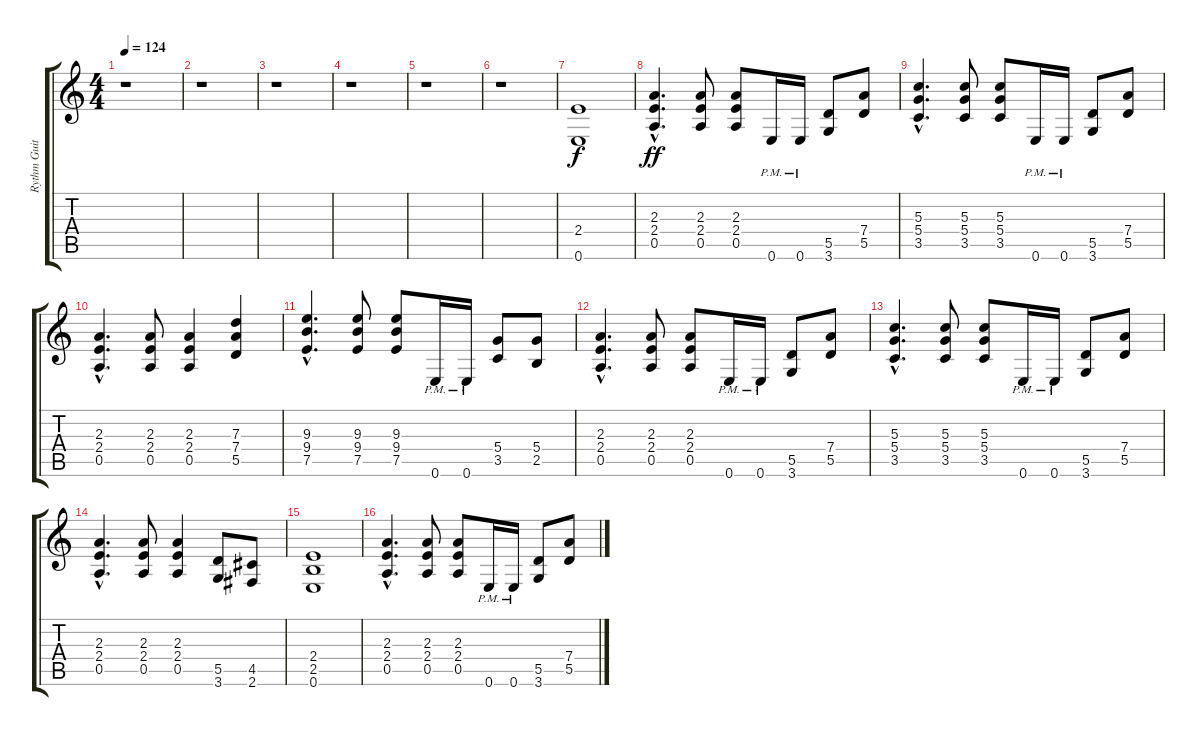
\track ("Rythm Guitar ( Distortion )" "Rythm Guit") {instrument distortionguitar}
\staff {score tabs}
\tuning (E4 B3 G3 D3 A2 E2) {hide}
\ts (4 4)
\tempo 124
\clef g2
\ks c
r.1{dy f} |
r.1 |
r.1 |
r.1 |
r.1 |
r.1 |
(2.4 0.6).1 |
(2.3{hac} 2.4{hac} 0.5{hac}).4{d dy ff} (2.3 2.4 0.5).8 (2.3 2.4 0.5).8 0.6{pm}.16 0.6{pm}.16 (5.5 3.6).8 (7.4 5.5).8 |
(5.3{hac} 5.4{hac} 3.5{hac}).4{d} (5.3 5.4 3.5).8 (5.3 5.4 3.5).8 0.6{pm}.16 0.6{pm}.16 (5.5 3.6).8 (7.4 5.5).8 |
(2.3{hac} 2.4{hac} 0.5{hac}).4{d} (2.3 2.4 0.5).8 (2.3 2.4 0.5).4 (7.3 7.4 5.5).4 |
(9.3{hac} 9.4{hac} 7.5{hac}).4{d} (9.3 9.4 7.5).8 (9.3 9.4 7.5).8 0.6{pm}.16 0.6{pm}.16 (5.4 3.5).8 (5.4 2.5).8 |
(2.3{hac} 2.4{hac} 0.5{hac}).4{d} (2.3 2.4 0.5).8 (2.3 2.4 0.5).8 0.6{pm}.16 0.6{pm}.16 (5.5 3.6).8 (7.4 5.5).8 |
(5.3{hac} 5.4{hac} 3.5{hac}).4{d} (5.3 5.4 3.5).8 (5.3 5.4 3.5).8 0.6{pm}.16 0.6{pm}.16 (5.5 3.6).8 (7.4 5.5).8 |
(2.3{hac} 2.4{hac} 0.5{hac}).4{d} (2.3 2.4 0.5).8 (2.3 2.4 0.5).4 (5.5 3.6).8 (4.5 2.6).8 |
(2.4 2.5 0.6).1 |
(2.3{hac} 2.4{hac} 0.5{hac}).4{d} (2.3 2.4 0.5).8 (2.3 2.4 0.5).8 0.6{pm}.16 0.6{pm}.16 (5.5 3.6).8 (7.4 5.5).8
